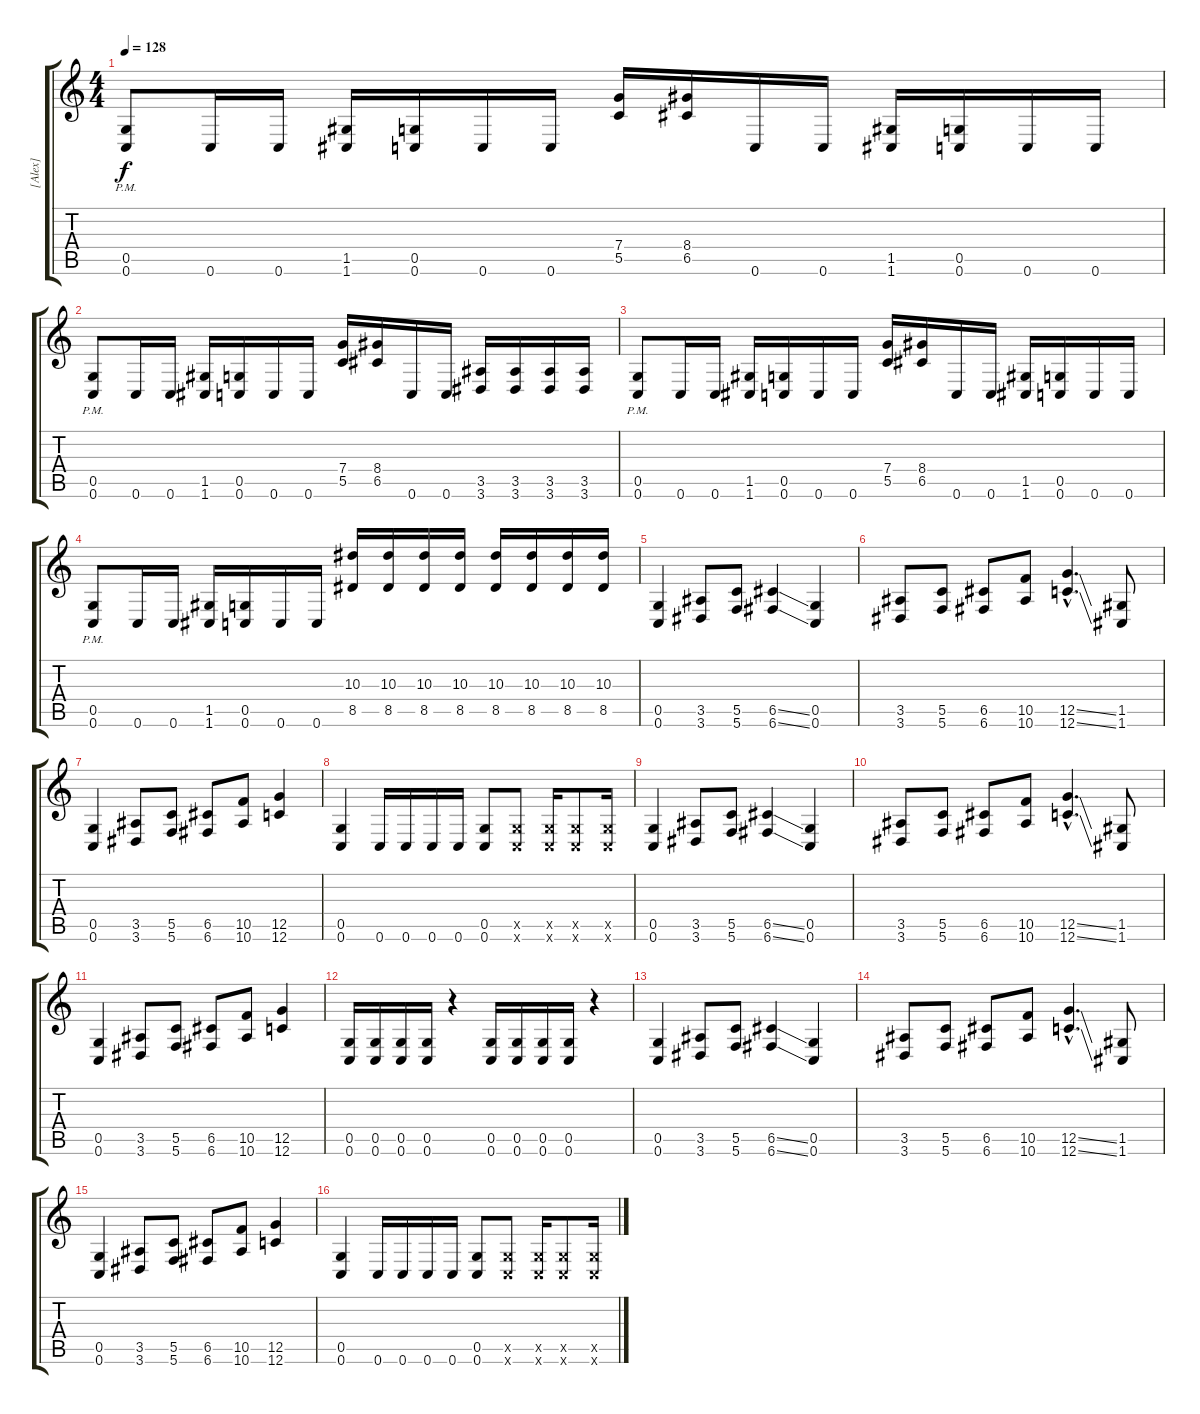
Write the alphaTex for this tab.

\track ("[Alex]" "[Alex]") {instrument distortionguitar}
\staff {score tabs}
\tuning (D4 A3 F3 C3 G2 C2) {hide}
\ts (4 4)
\tempo 128
\clef g2
\ks c
(0.5{pm} 0.6).8{dy f} 0.6.16 0.6.16 (1.5 1.6).16 (0.5 0.6).16 0.6.16 0.6.16 (7.4 5.5).16 (8.4 6.5).16 0.6.16 0.6.16 (1.5 1.6).16 (0.5 0.6).16 0.6.16 0.6.16 |
(0.5{pm} 0.6).8 0.6.16 0.6.16 (1.5 1.6).16 (0.5 0.6).16 0.6.16 0.6.16 (7.4 5.5).16 (8.4 6.5).16 0.6.16 0.6.16 (3.5 3.6).16 (3.5 3.6).16 (3.5 3.6).16 (3.5 3.6).16 |
(0.5{pm} 0.6).8 0.6.16 0.6.16 (1.5 1.6).16 (0.5 0.6).16 0.6.16 0.6.16 (7.4 5.5).16 (8.4 6.5).16 0.6.16 0.6.16 (1.5 1.6).16 (0.5 0.6).16 0.6.16 0.6.16 |
(0.5{pm} 0.6).8 0.6.16 0.6.16 (1.5 1.6).16 (0.5 0.6).16 0.6.16 0.6.16 (10.3 8.5).16 (10.3 8.5).16 (10.3 8.5).16 (10.3 8.5).16 (10.3 8.5).16 (10.3 8.5).16 (10.3 8.5).16 (10.3 8.5).16 |
(0.5 0.6).4 (3.5 3.6).8 (5.5 5.6).8 (6.5{ss} 6.6{ss}).4 (0.5 0.6).4 |
(3.5 3.6).8 (5.5 5.6).8 (6.5 6.6).8 (10.5 10.6).8 (12.5{ss hac} 12.6{ss hac}).4{d} (1.5 1.6).8 |
(0.5 0.6).4 (3.5 3.6).8 (5.5 5.6).8 (6.5 6.6).8 (10.5 10.6).8 (12.5 12.6).4 |
(0.5 0.6).4 0.6.16 0.6.16 0.6.16 0.6.16 (0.5 0.6).8 (0.5{x} 0.6{x}).8 (0.5{x} 0.6{x}).16 (0.5{x} 0.6{x}).8 (0.5{x} 0.6{x}).16 |
(0.5 0.6).4 (3.5 3.6).8 (5.5 5.6).8 (6.5{ss} 6.6{ss}).4 (0.5 0.6).4 |
(3.5 3.6).8 (5.5 5.6).8 (6.5 6.6).8 (10.5 10.6).8 (12.5{ss hac} 12.6{ss hac}).4{d} (1.5 1.6).8 |
(0.5 0.6).4 (3.5 3.6).8 (5.5 5.6).8 (6.5 6.6).8 (10.5 10.6).8 (12.5 12.6).4 |
(0.5 0.6).16 (0.5 0.6).16 (0.5 0.6).16 (0.5 0.6).16 r.4 (0.5 0.6).16 (0.5 0.6).16 (0.5 0.6).16 (0.5 0.6).16 r.4 |
(0.5 0.6).4 (3.5 3.6).8 (5.5 5.6).8 (6.5{ss} 6.6{ss}).4 (0.5 0.6).4 |
(3.5 3.6).8 (5.5 5.6).8 (6.5 6.6).8 (10.5 10.6).8 (12.5{ss hac} 12.6{ss hac}).4{d} (1.5 1.6).8 |
(0.5 0.6).4 (3.5 3.6).8 (5.5 5.6).8 (6.5 6.6).8 (10.5 10.6).8 (12.5 12.6).4 |
(0.5 0.6).4 0.6.16 0.6.16 0.6.16 0.6.16 (0.5 0.6).8 (0.5{x} 0.6{x}).8 (0.5{x} 0.6{x}).16 (0.5{x} 0.6{x}).8 (0.5{x} 0.6{x}).16
